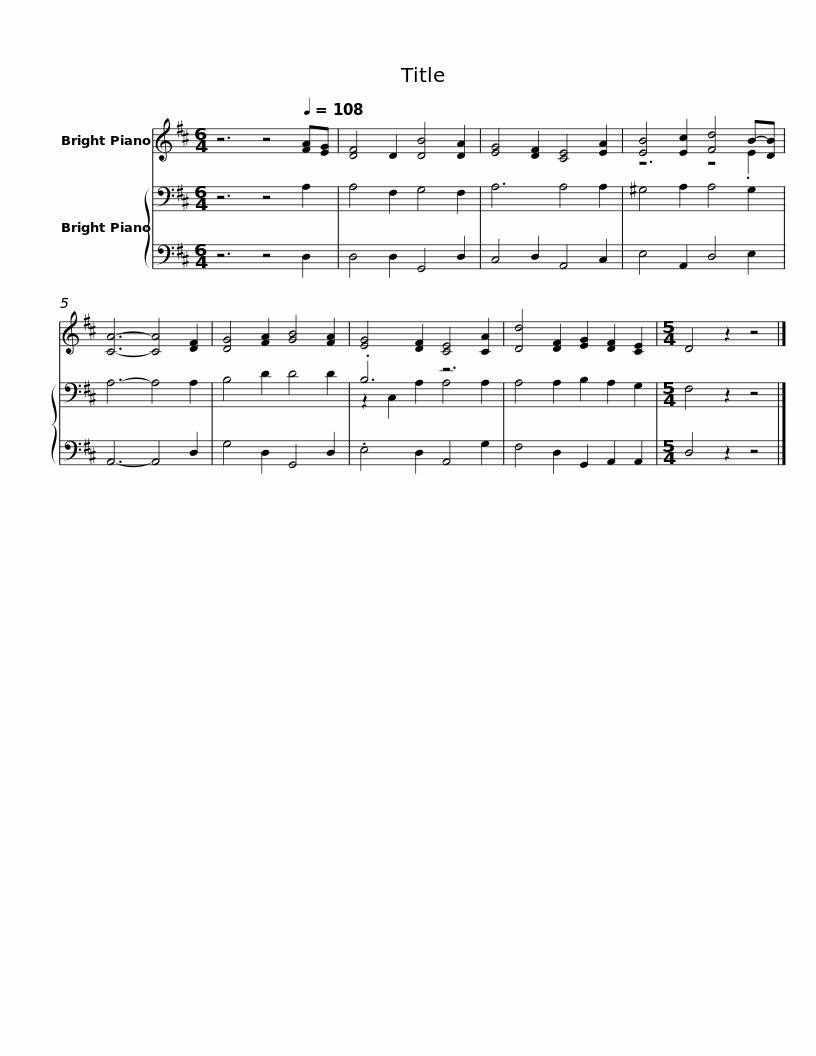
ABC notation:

X:1
%%score ( 1 2 ) { ( 3 5 ) | 4 }
L:1/8
M:6/4
I:linebreak $
K:D
V:1 treble
V:2 treble
V:3 bass
V:5 bass
V:4 bass
V:1
 z6 z4[Q:1/4=108] [FA][EG] | [DF]4 D2 [DB]4 [DA]2 | [EG]4 [DF]2 [CE]4 [EA]2 | [EB]4 [Ec]2 [Fd]4 B-[DB] | [CA]6- [CA]4 [DF]2 | %5
 [DG]4 [FA]2 [GB]4 [FA]2 |$ [EG]4 [DF]2 [CE]4 [CA]2 | [Dd]4 [DF]2 [EG]2 [DF]2 [CE]2 |[M:5/4] D4 z2 z4 |] %9
V:2
 x12 | x12 | x12 | z6 z4 .E2 | x12 | %5
 x12 |$ x12 | x12 |[M:5/4] x10 |] %9
V:3
 z6 z4 A,2 | A,4 F,2 G,4 F,2 | A,6 A,4 A,2 | ^G,4 A,2 A,4 G,2 | A,6- A,4 A,2 | %5
 B,4 D2 D4 D2 |$ .B,6 z6 | A,4 A,2 B,2 A,2 G,2 |[M:5/4] F,4 z2 z4 |] %9
V:4
 z6 z4 D,2 | D,4 D,2 G,,4 D,2 | C,4 D,2 A,,4 C,2 | E,4 A,,2 D,4 E,2 | A,,6- A,,4 D,2 | %5
 G,4 D,2 G,,4 D,2 |$ .E,4 D,2 A,,4 G,2 | F,4 D,2 G,,2 A,,2 A,,2 |[M:5/4] D,4 z2 z4 |] %9
V:5
 x12 | x12 | x12 | x12 | x12 | %5
 x12 |$ z2 C,2 A,2 A,4 A,2 | x12 |[M:5/4] x10 |] %9
